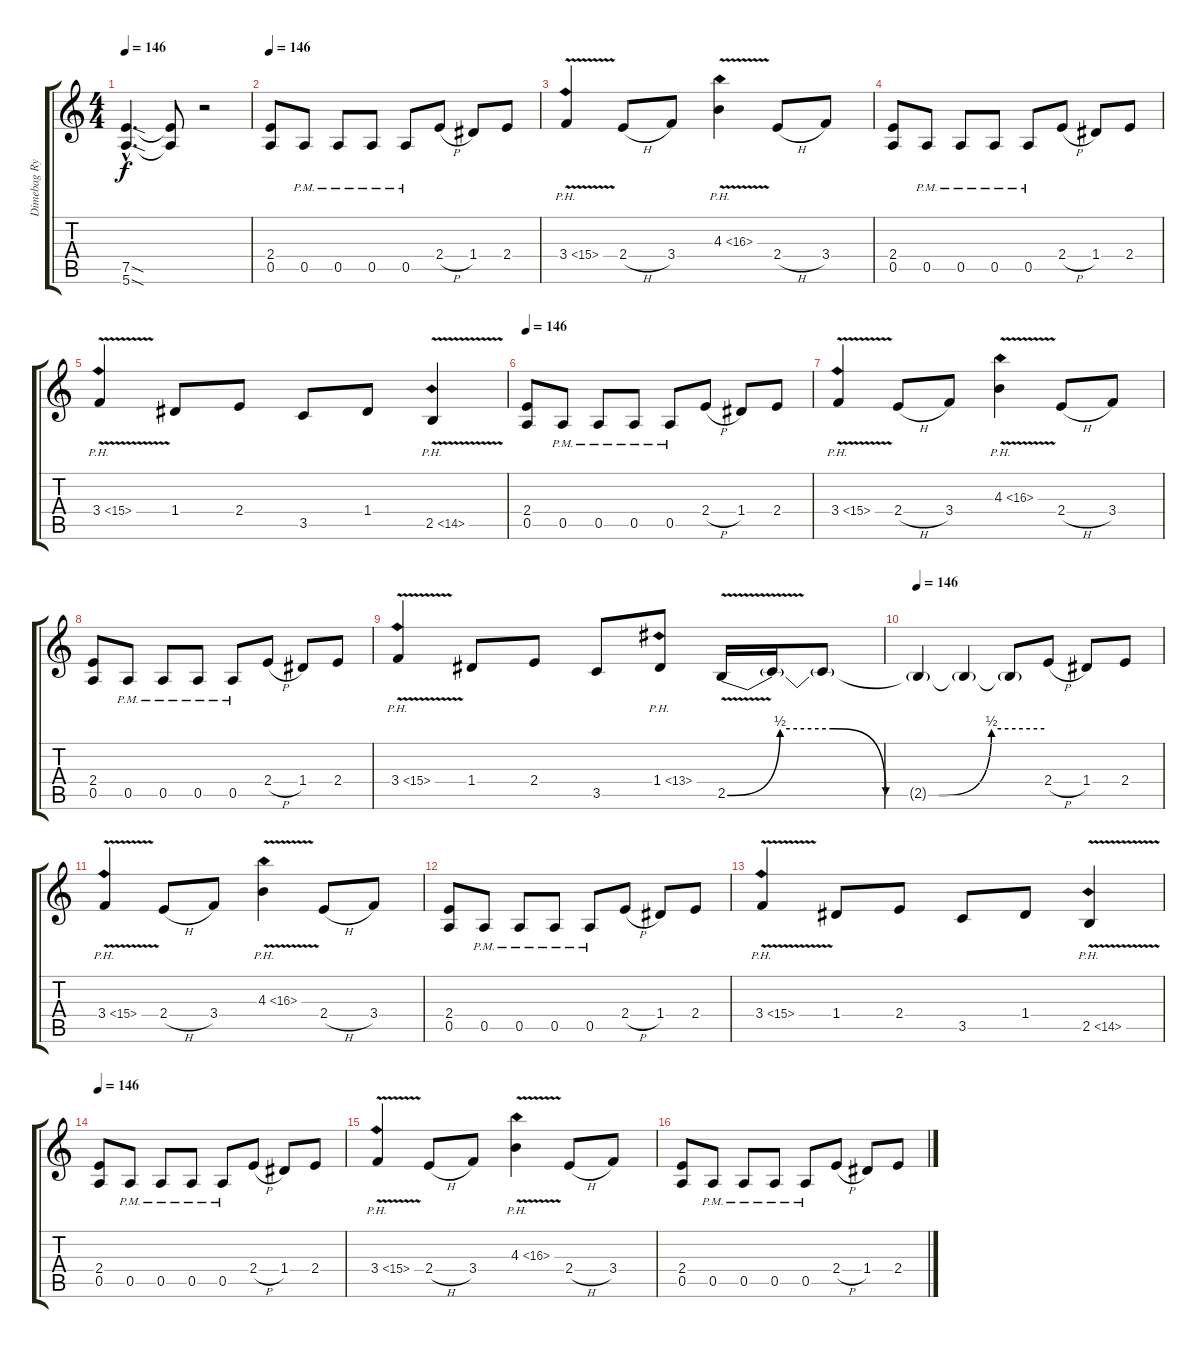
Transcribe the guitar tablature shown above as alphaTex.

\track ("Dimebag Rythym" "Dimebag Ry") {instrument distortionguitar}
\staff {score tabs}
\tuning (E4 B3 G3 D3 A2 E2) {hide}
\ts (4 4)
\tempo 146
\clef g2
\ks c
(7.5{sod hac} 5.6{sod hac}).4{d dy f} (7.5{t} 5.6{t}).8 r.2 |
\tempo 146
(2.4 0.5).8{instrument distortionguitar} 0.5{pm}.8 0.5{pm}.8 0.5{pm}.8 0.5{pm}.8 2.4{h}.8 1.4.8 2.4.8 |
3.4{ph 12 v}.4 2.4{h}.8 3.4.8 4.3{ph 12 v}.4 2.4{h}.8 3.4.8 |
(2.4 0.5).8 0.5{pm}.8 0.5{pm}.8 0.5{pm}.8 0.5{pm}.8 2.4{h}.8 1.4.8 2.4.8 |
3.4{ph 12 v}.4 1.4.8 2.4.8 3.5.8 1.4.8 2.5{ph 12 v}.4 |
\tempo 146
(2.4 0.5).8{instrument distortionguitar} 0.5{pm}.8 0.5{pm}.8 0.5{pm}.8 0.5{pm}.8 2.4{h}.8 1.4.8 2.4.8 |
3.4{ph 12 v}.4 2.4{h}.8 3.4.8 4.3{ph 12 v}.4 2.4{h}.8 3.4.8 |
(2.4 0.5).8 0.5{pm}.8 0.5{pm}.8 0.5{pm}.8 0.5{pm}.8 2.4{h}.8 1.4.8 2.4.8 |
3.4{ph 12 v}.4 1.4.8 2.4.8 3.5.8 1.4{ph 12}.8 2.5{be (custom 0 0 10 2 20 2 30 0 40 0 50 2 60 2) v}.16 2.5{t}.16 2.5{t}.8 |
\tempo 146
2.5{t}.4 2.5{t}.4 2.5{t}.8 2.4{h}.8 1.4.8 2.4.8 |
3.4{ph 12 v}.4 2.4{h}.8 3.4.8 4.3{ph 12 v}.4 2.4{h}.8 3.4.8 |
(2.4 0.5).8 0.5{pm}.8 0.5{pm}.8 0.5{pm}.8 0.5{pm}.8 2.4{h}.8 1.4.8 2.4.8 |
3.4{ph 12 v}.4 1.4.8 2.4.8 3.5.8 1.4.8 2.5{ph 12 v}.4 |
\tempo 146
(2.4 0.5).8{instrument distortionguitar} 0.5{pm}.8 0.5{pm}.8 0.5{pm}.8 0.5{pm}.8 2.4{h}.8 1.4.8 2.4.8 |
3.4{ph 12 v}.4 2.4{h}.8 3.4.8 4.3{ph 12 v}.4 2.4{h}.8 3.4.8 |
(2.4 0.5).8 0.5{pm}.8 0.5{pm}.8 0.5{pm}.8 0.5{pm}.8 2.4{h}.8 1.4.8 2.4.8
